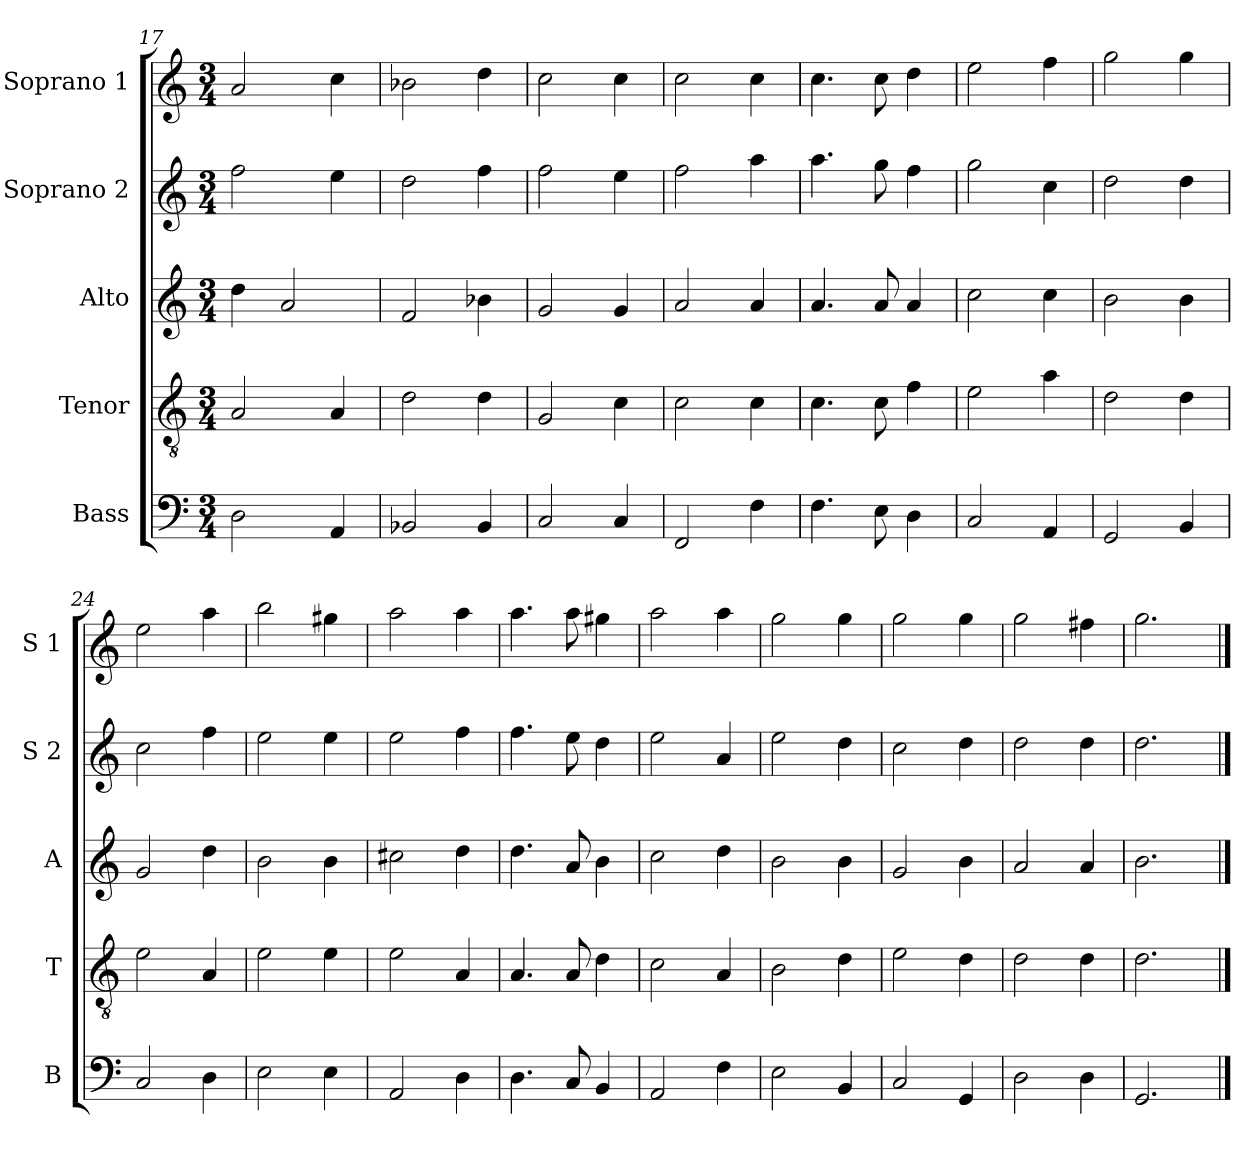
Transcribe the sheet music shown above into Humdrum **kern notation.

**kern	**kern	**kern	**kern	**kern
*part5	*part4	*part3	*part2	*part1
*staff5	*staff4	*staff3	*staff2	*staff1
*I"Bass	*I"Tenor	*I"Alto	*I"Soprano 2	*I"Soprano 1
*I'B	*I'T	*I'A	*I'S 2	*I'S 1
*clefF4	*clefGv2	*clefG2	*clefG2	*clefG2
*k[]	*k[]	*k[]	*k[]	*k[]
*C:	*C:	*C:	*C:	*C:
*M3/4	*M3/4	*M3/4	*M3/4	*M3/4
=17	=17	=17	=17	=17
2D\	2A/	4dd\	2ff\	2a/
.	.	2a/	.	.
4AA/	4A/	.	4ee\	4cc\
=18	=18	=18	=18	=18
2BB-X/	2d\	2f/	2dd\	2b-X\
4BB-/	4d\	4b-X\	4ff\	4dd\
=19	=19	=19	=19	=19
2C/	2G/	2g/	2ff\	2cc\
4C/	4c\	4g/	4ee\	4cc\
=20	=20	=20	=20	=20
2FF/	2c\	2a/	2ff\	2cc\
4F\	4c\	4a/	4aa\	4cc\
=21	=21	=21	=21	=21
4.F\	4.c\	4.a/	4.aa\	4.cc\
8E\	8c\	8a/	8gg\	8cc\
4D\	4f\	4a/	4ff\	4dd\
=22	=22	=22	=22	=22
2C/	2e\	2cc\	2gg\	2ee\
4AA/	4a\	4cc\	4cc\	4ff\
=23	=23	=23	=23	=23
2GG/	2d\	2b\	2dd\	2gg\
4BB/	4d\	4b\	4dd\	4gg\
!!LO:LB:g=z
=24	=24	=24	=24	=24
2C/	2e\	2g/	2cc\	2ee\
4D\	4A/	4dd\	4ff\	4aa\
=25	=25	=25	=25	=25
2E\	2e\	2b\	2ee\	2bb\
4E\	4e\	4b\	4ee\	4gg#X\
=26	=26	=26	=26	=26
2AA/	2e\	2cc#X\	2ee\	2aa\
4D\	4A/	4dd\	4ff\	4aa\
=27	=27	=27	=27	=27
4.D\	4.A/	4.dd\	4.ff\	4.aa\
8C/	8A/	8a/	8ee\	8aa\
4BB/	4d\	4b\	4dd\	4gg#X\
=28	=28	=28	=28	=28
2AA/	2c\	2cc\	2ee\	2aa\
4F\	4A/	4dd\	4a/	4aa\
=29	=29	=29	=29	=29
2E\	2B\	2b\	2ee\	2gg\
4BB/	4d\	4b\	4dd\	4gg\
=30	=30	=30	=30	=30
2C/	2e\	2g/	2cc\	2gg\
4GG/	4d\	4b\	4dd\	4gg\
=31	=31	=31	=31	=31
2D\	2d\	2a/	2dd\	2gg\
4D\	4d\	4a/	4dd\	4ff#X\
=32	=32	=32	=32	=32
2.GG/	2.d\	2.b\	2.dd\	2.gg\
==	==	==	==	==
*-	*-	*-	*-	*-
